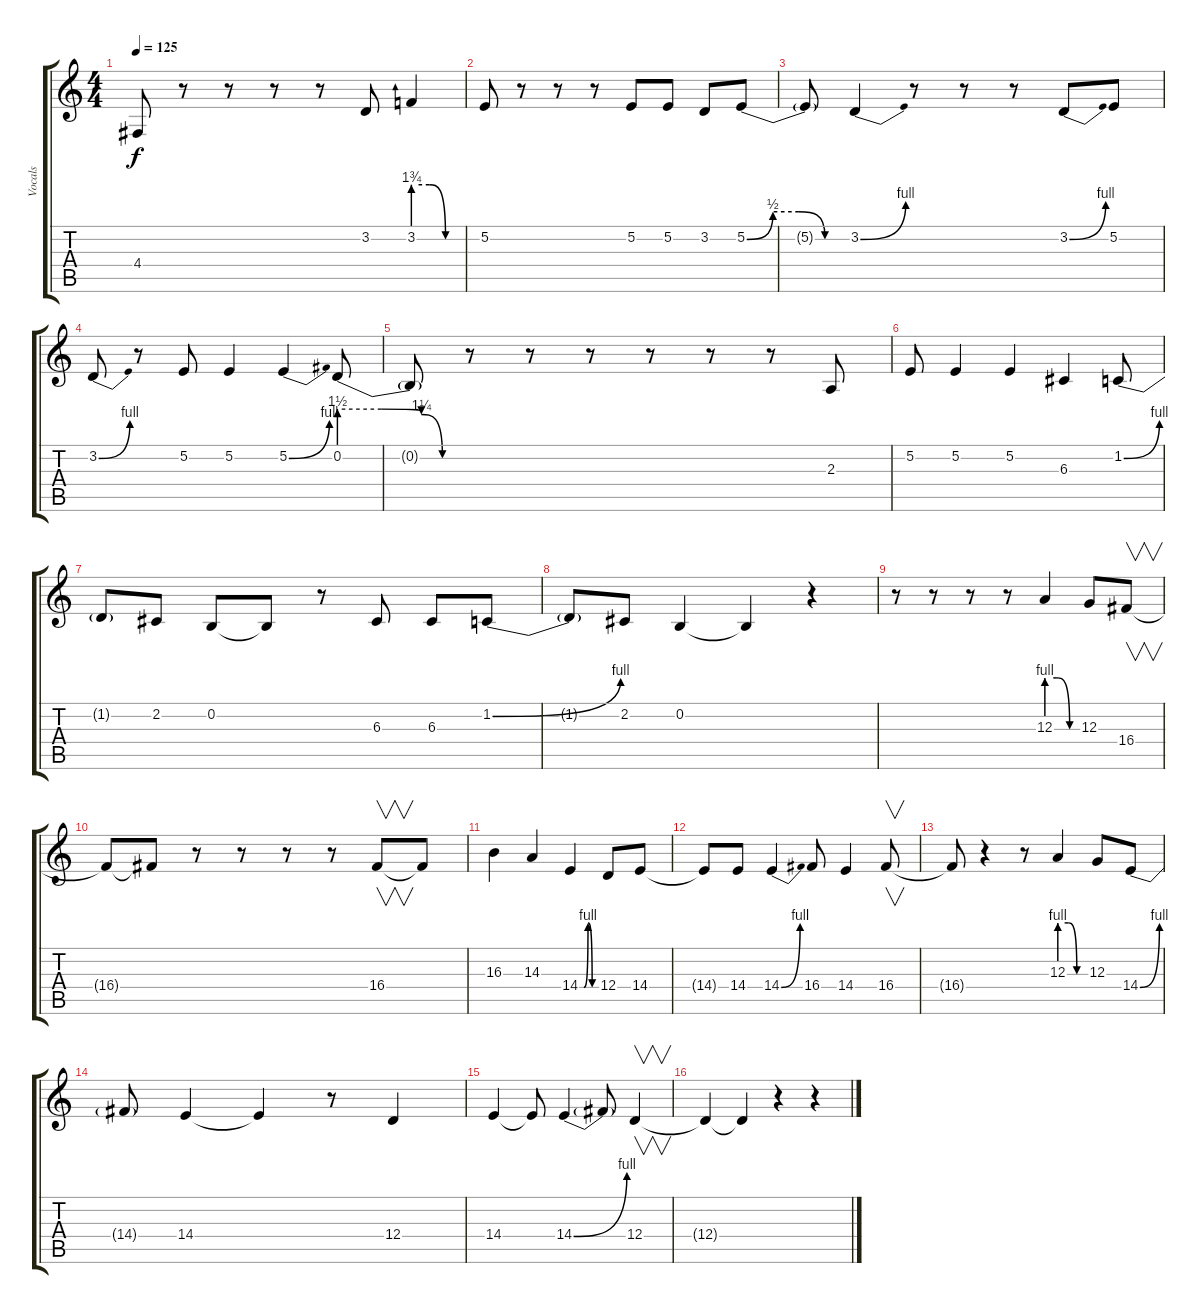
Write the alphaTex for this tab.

\track ("Vocals" "Vocals") {instrument lead1square}
\staff {score tabs}
\tuning (E4 B3 G3 D3 A2 E2) {hide}
\ts (4 4)
\tempo 125
\clef g2
\ks c
4.4{t}.8{dy f} r.8 r.8 r.8 r.8 3.2.8 3.2{be (custom 0 7 20 7 40 0 60 0)}.4 |
5.2.8 r.8 r.8 r.8 5.2.8 5.2.8 3.2.8 5.2{be (custom 0 0 15 2 30 2 45 0 60 0)}.8 |
5.2{t}.8 3.2{be (bend 0 0 60 4)}.4 r.8 r.8 r.8 3.2{be (bend 0 0 60 4)}.8 5.2.8 |
3.2{be (bend 0 0 60 4)}.8 r.8 5.2.8 5.2.4 5.2{be (bend 0 0 60 4)}.4 0.2{be (custom 0 6 20 6 39 5 49 0 60 0)}.8 |
0.2{t}.8 r.8 r.8 r.8 r.8 r.8 r.8 2.3.8 |
5.2.8 5.2.4 5.2.4 6.3.4 1.2{be (bend 0 0 60 4)}.8 |
1.2{t}.8 2.2.8 0.2.8 0.2{t}.8 r.8 6.3.8 6.3.8 1.2{be (bend 0 0 60 4)}.8 |
1.2{t}.8 2.2.8 0.2.4 0.2{t}.4 r.4 |
r.8 r.8 r.8 r.8 12.3{be (custom 0 4 20 4 45 0 60 0)}.4 12.3.8 16.4.8{v} |
16.4{t}.8 16.4{t}.8 r.8 r.8 r.8 r.8 16.4.8{v} 16.4{t}.8 |
16.3.4 14.3.4 14.4{be (custom 0 0 15 0 30 4 45 0 60 0)}.4 12.4.8 14.4.8 |
14.4{t}.8 14.4.8 14.4{be (bend 0 0 60 4)}.4 16.4.8 14.4.4 16.4.8{v} |
16.4{t}.8 r.4 r.8 12.3{be (custom 0 4 20 4 40 0 60 0)}.4 12.3.8 14.4{be (bend 0 0 60 4)}.8 |
14.4{t}.8 14.4.4 14.4{t}.4 r.8 12.4.4 |
14.4.4 14.4{t}.8 14.4{be (bend 0 0 60 4)}.4 14.4{t}.8 12.4.4{v} |
12.4{t}.4 12.4{t}.4 r.4 r.4
